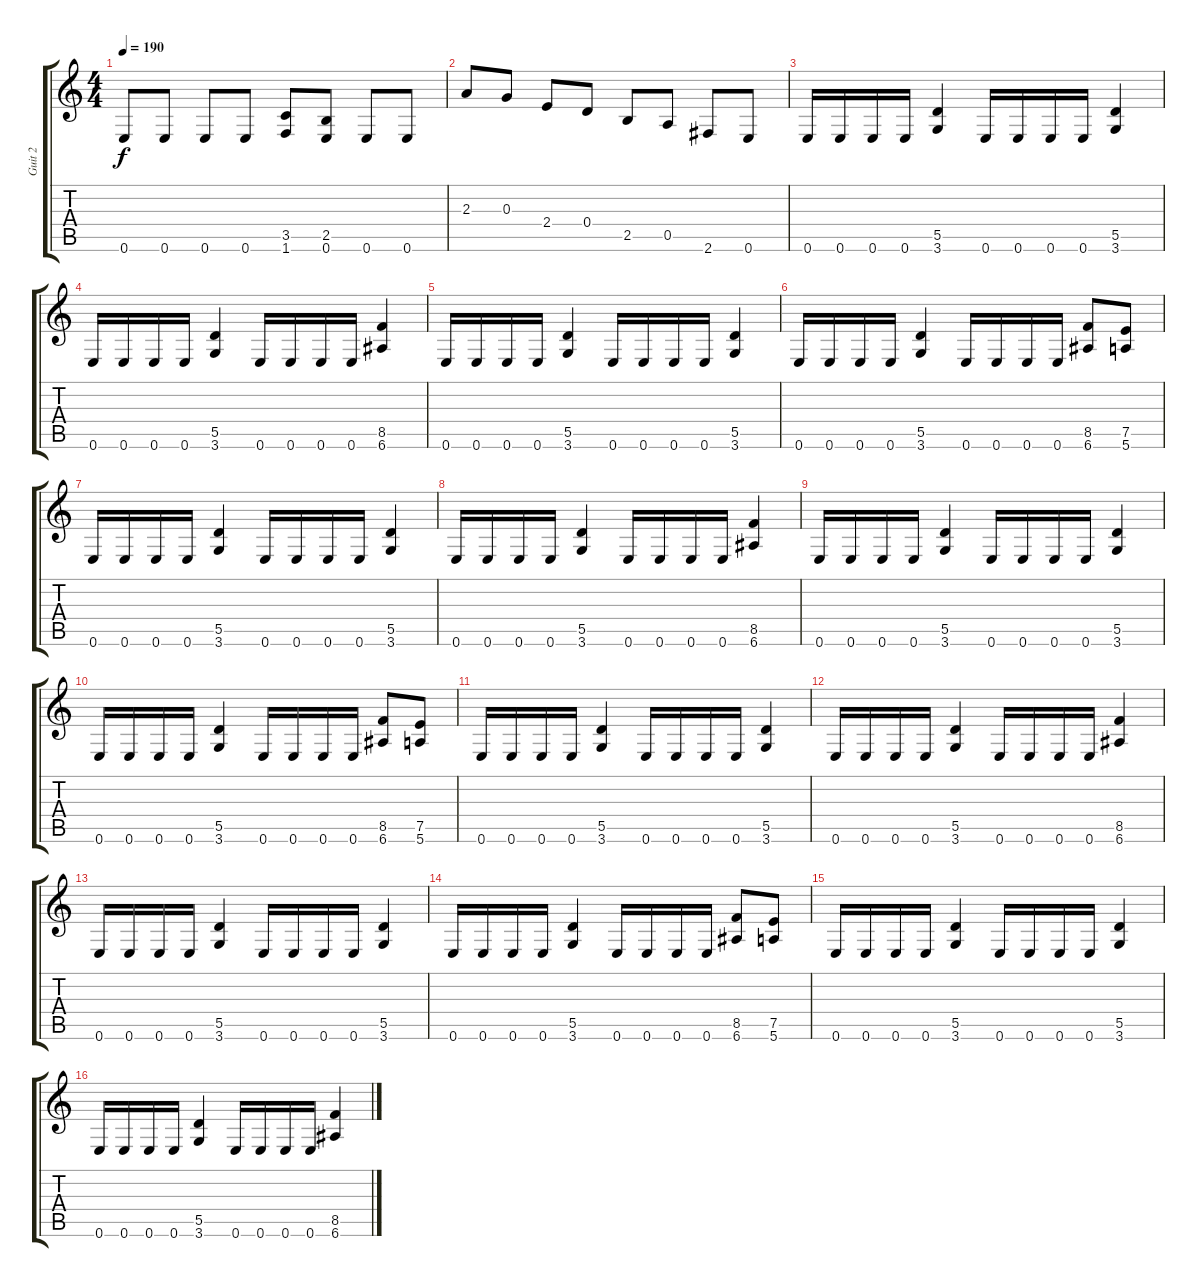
\track ("Guit 2" "Guit 2") {instrument distortionguitar}
\staff {score tabs}
\tuning (E4 B3 G3 D3 A2 E2) {hide}
\ts (4 4)
\tempo 190
\clef g2
\ks c
0.6.8{dy f} 0.6.8 0.6.8 0.6.8 (3.5 1.6).8 (2.5 0.6).8 0.6.8 0.6.8 |
2.3.8 0.3.8 2.4.8 0.4.8 2.5.8 0.5.8 2.6.8 0.6.8 |
0.6.16 0.6.16 0.6.16 0.6.16 (5.5 3.6).4 0.6.16 0.6.16 0.6.16 0.6.16 (5.5 3.6).4 |
0.6.16 0.6.16 0.6.16 0.6.16 (5.5 3.6).4 0.6.16 0.6.16 0.6.16 0.6.16 (8.5 6.6).4 |
0.6.16 0.6.16 0.6.16 0.6.16 (5.5 3.6).4 0.6.16 0.6.16 0.6.16 0.6.16 (5.5 3.6).4 |
0.6.16 0.6.16 0.6.16 0.6.16 (5.5 3.6).4 0.6.16 0.6.16 0.6.16 0.6.16 (8.5 6.6).8 (7.5 5.6).8 |
0.6.16 0.6.16 0.6.16 0.6.16 (5.5 3.6).4 0.6.16 0.6.16 0.6.16 0.6.16 (5.5 3.6).4 |
0.6.16 0.6.16 0.6.16 0.6.16 (5.5 3.6).4 0.6.16 0.6.16 0.6.16 0.6.16 (8.5 6.6).4 |
0.6.16 0.6.16 0.6.16 0.6.16 (5.5 3.6).4 0.6.16 0.6.16 0.6.16 0.6.16 (5.5 3.6).4 |
0.6.16 0.6.16 0.6.16 0.6.16 (5.5 3.6).4 0.6.16 0.6.16 0.6.16 0.6.16 (8.5 6.6).8 (7.5 5.6).8 |
0.6.16 0.6.16 0.6.16 0.6.16 (5.5 3.6).4 0.6.16 0.6.16 0.6.16 0.6.16 (5.5 3.6).4 |
0.6.16 0.6.16 0.6.16 0.6.16 (5.5 3.6).4 0.6.16 0.6.16 0.6.16 0.6.16 (8.5 6.6).4 |
0.6.16 0.6.16 0.6.16 0.6.16 (5.5 3.6).4 0.6.16 0.6.16 0.6.16 0.6.16 (5.5 3.6).4 |
0.6.16 0.6.16 0.6.16 0.6.16 (5.5 3.6).4 0.6.16 0.6.16 0.6.16 0.6.16 (8.5 6.6).8 (7.5 5.6).8 |
0.6.16 0.6.16 0.6.16 0.6.16 (5.5 3.6).4 0.6.16 0.6.16 0.6.16 0.6.16 (5.5 3.6).4 |
0.6.16 0.6.16 0.6.16 0.6.16 (5.5 3.6).4 0.6.16 0.6.16 0.6.16 0.6.16 (8.5 6.6).4
